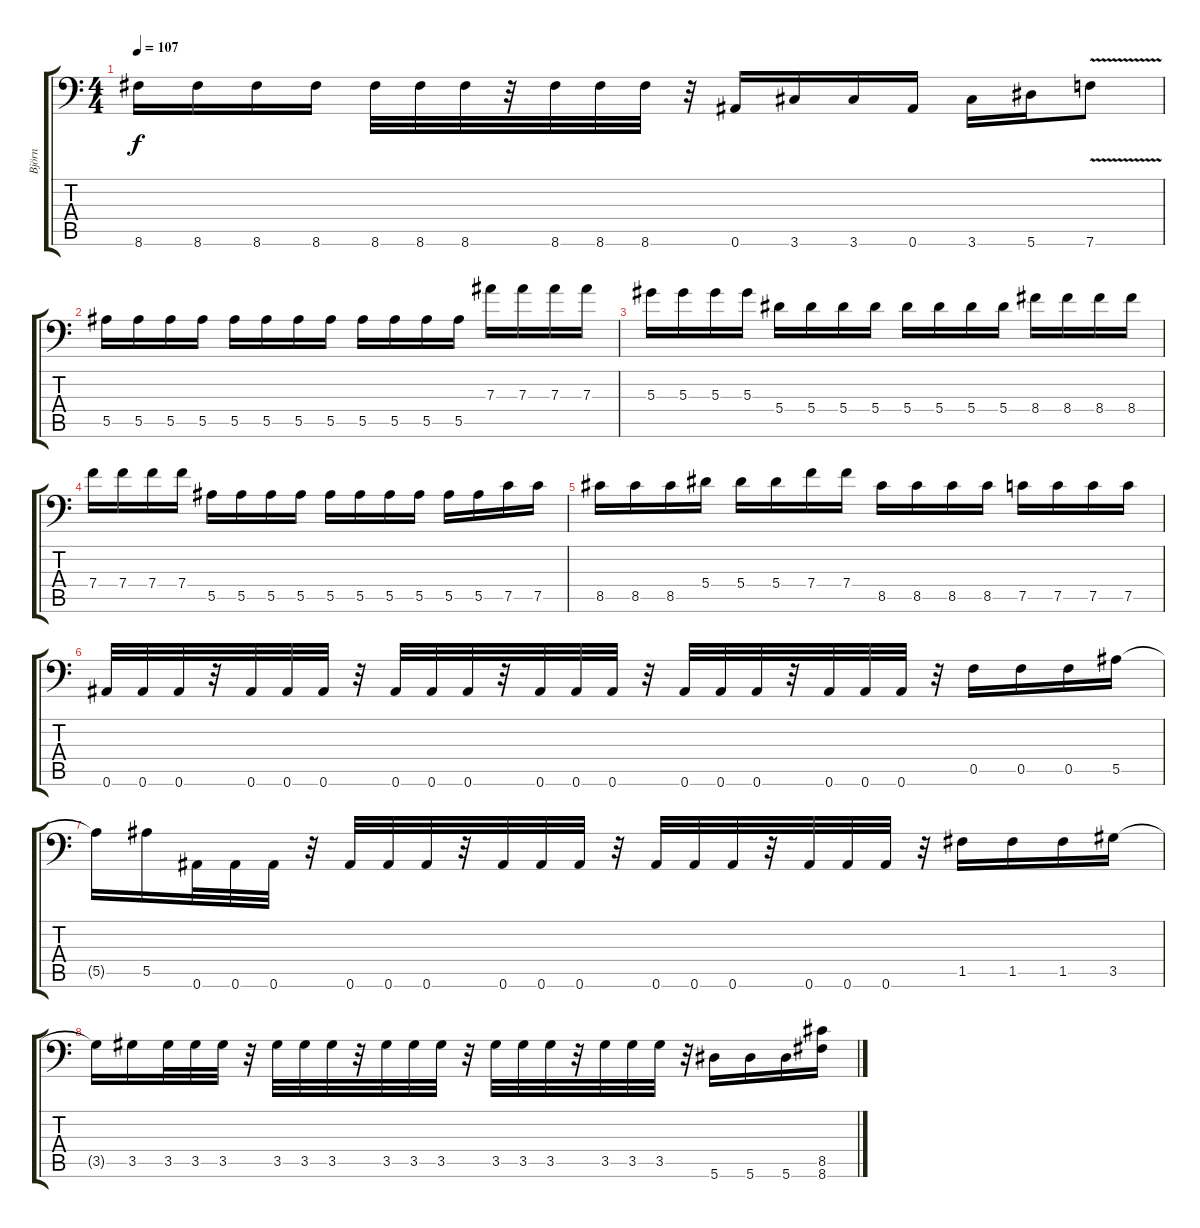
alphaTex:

\track ("Björn" "Björn") {instrument distortionguitar}
\staff {score tabs}
\tuning (C4 G3 Eb3 Bb2 F2 Bb1) {hide}
\ts (4 4)
\tempo 107
\clef f4
\ks c
8.6{t}.16{dy f} 8.6.16 8.6.16 8.6.16 8.6.32 8.6.32 8.6.32 r.32 8.6.32 8.6.32 8.6.32 r.32 0.6.16 3.6.16 3.6.16 0.6.16 3.6.16 5.6.16 7.6{v}.8 |
5.5.16 5.5.16 5.5.16 5.5.16 5.5.16 5.5.16 5.5.16 5.5.16 5.5.16 5.5.16 5.5.16 5.5.16 7.3.16 7.3.16 7.3.16 7.3.16 |
5.3.16 5.3.16 5.3.16 5.3.16 5.4.16 5.4.16 5.4.16 5.4.16 5.4.16 5.4.16 5.4.16 5.4.16 8.4.16 8.4.16 8.4.16 8.4.16 |
7.4.16 7.4.16 7.4.16 7.4.16 5.5.16 5.5.16 5.5.16 5.5.16 5.5.16 5.5.16 5.5.16 5.5.16 5.5.16 5.5.16 7.5.16 7.5.16 |
8.5.16 8.5.16 8.5.16 5.4.16 5.4.16 5.4.16 7.4.16 7.4.16 8.5.16 8.5.16 8.5.16 8.5.16 7.5.16 7.5.16 7.5.16 7.5.16 |
0.6.32 0.6.32 0.6.32 r.32 0.6.32 0.6.32 0.6.32 r.32 0.6.32 0.6.32 0.6.32 r.32 0.6.32 0.6.32 0.6.32 r.32 0.6.32 0.6.32 0.6.32 r.32 0.6.32 0.6.32 0.6.32 r.32 0.5.16 0.5.16 0.5.16 5.5.16 |
5.5{t}.16 5.5.16 0.6.32 0.6.32 0.6.32 r.32 0.6.32 0.6.32 0.6.32 r.32 0.6.32 0.6.32 0.6.32 r.32 0.6.32 0.6.32 0.6.32 r.32 0.6.32 0.6.32 0.6.32 r.32 1.5.16 1.5.16 1.5.16 3.5.16 |
3.5{t}.16 3.5.16 3.5.32 3.5.32 3.5.32 r.32 3.5.32 3.5.32 3.5.32 r.32 3.5.32 3.5.32 3.5.32 r.32 3.5.32 3.5.32 3.5.32 r.32 3.5.32 3.5.32 3.5.32 r.32 5.6.16 5.6.16 5.6.16 (8.5 8.6).16
